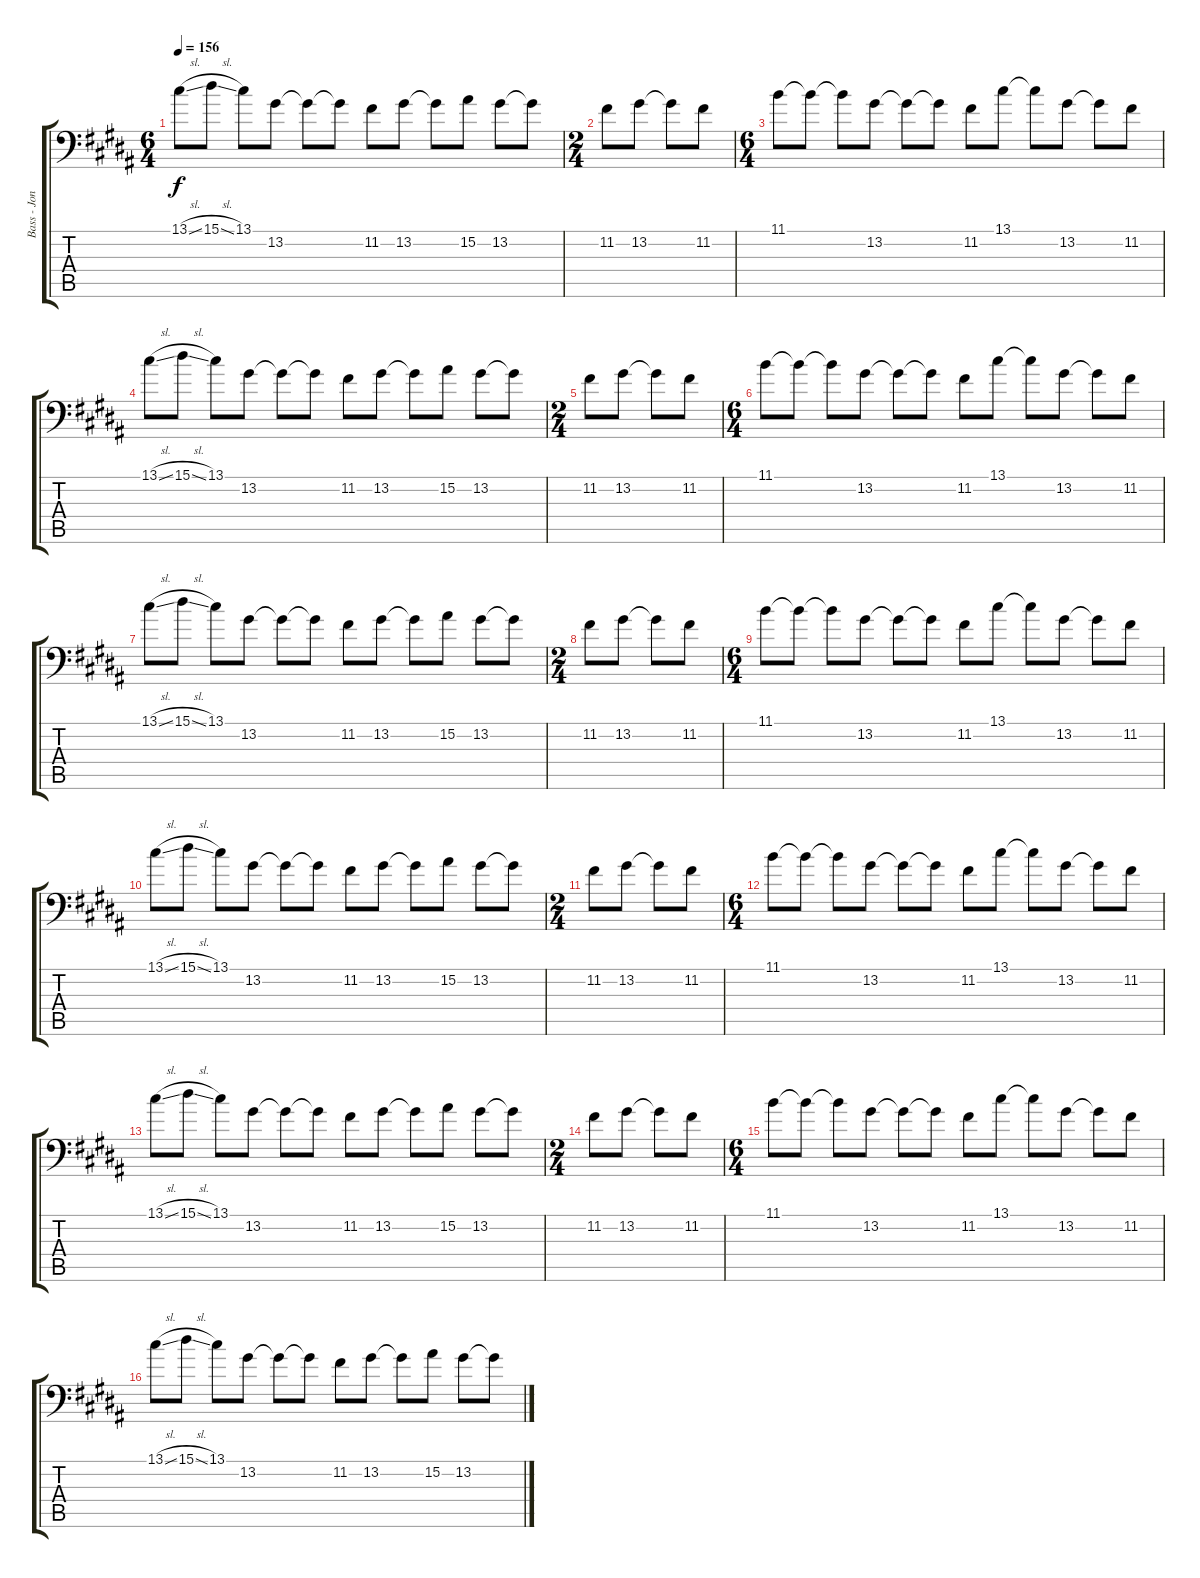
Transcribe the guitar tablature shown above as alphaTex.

\track ("Bass - Jon Stockman " "Bass - Jon") {instrument electricbassfinger}
\staff {score tabs}
\tuning (C3 G2 D2 A1 E1 B0) {hide}
\ts (6 4)
\tempo 156
\clef f4
\ks b
13.1{sl}.8{dy f} 15.1{sl}.8 13.1.8 13.2.8 13.2{t}.8 13.2{t}.8 11.2.8 13.2.8 13.2{t}.8 15.2.8 13.2.8 13.2{t}.8 |
\ts (2 4)
11.2.8 13.2.8 13.2{t}.8 11.2.8 |
\ts (6 4)
11.1.8 11.1{t}.8 11.1{t}.8 13.2.8 13.2{t}.8 13.2{t}.8 11.2.8 13.1.8 13.1{t}.8 13.2.8 13.2{t}.8 11.2.8 |
13.1{sl}.8 15.1{sl}.8 13.1.8 13.2.8 13.2{t}.8 13.2{t}.8 11.2.8 13.2.8 13.2{t}.8 15.2.8 13.2.8 13.2{t}.8 |
\ts (2 4)
11.2.8 13.2.8 13.2{t}.8 11.2.8 |
\ts (6 4)
11.1.8 11.1{t}.8 11.1{t}.8 13.2.8 13.2{t}.8 13.2{t}.8 11.2.8 13.1.8 13.1{t}.8 13.2.8 13.2{t}.8 11.2.8 |
13.1{sl}.8 15.1{sl}.8 13.1.8 13.2.8 13.2{t}.8 13.2{t}.8 11.2.8 13.2.8 13.2{t}.8 15.2.8 13.2.8 13.2{t}.8 |
\ts (2 4)
11.2.8 13.2.8 13.2{t}.8 11.2.8 |
\ts (6 4)
11.1.8 11.1{t}.8 11.1{t}.8 13.2.8 13.2{t}.8 13.2{t}.8 11.2.8 13.1.8 13.1{t}.8 13.2.8 13.2{t}.8 11.2.8 |
13.1{sl}.8 15.1{sl}.8 13.1.8 13.2.8 13.2{t}.8 13.2{t}.8 11.2.8 13.2.8 13.2{t}.8 15.2.8 13.2.8 13.2{t}.8 |
\ts (2 4)
11.2.8 13.2.8 13.2{t}.8 11.2.8 |
\ts (6 4)
11.1.8 11.1{t}.8 11.1{t}.8 13.2.8 13.2{t}.8 13.2{t}.8 11.2.8 13.1.8 13.1{t}.8 13.2.8 13.2{t}.8 11.2.8 |
13.1{sl}.8 15.1{sl}.8 13.1.8 13.2.8 13.2{t}.8 13.2{t}.8 11.2.8 13.2.8 13.2{t}.8 15.2.8 13.2.8 13.2{t}.8 |
\ts (2 4)
11.2.8 13.2.8 13.2{t}.8 11.2.8 |
\ts (6 4)
11.1.8 11.1{t}.8 11.1{t}.8 13.2.8 13.2{t}.8 13.2{t}.8 11.2.8 13.1.8 13.1{t}.8 13.2.8 13.2{t}.8 11.2.8 |
13.1{sl}.8 15.1{sl}.8 13.1.8 13.2.8 13.2{t}.8 13.2{t}.8 11.2.8 13.2.8 13.2{t}.8 15.2.8 13.2.8 13.2{t}.8
